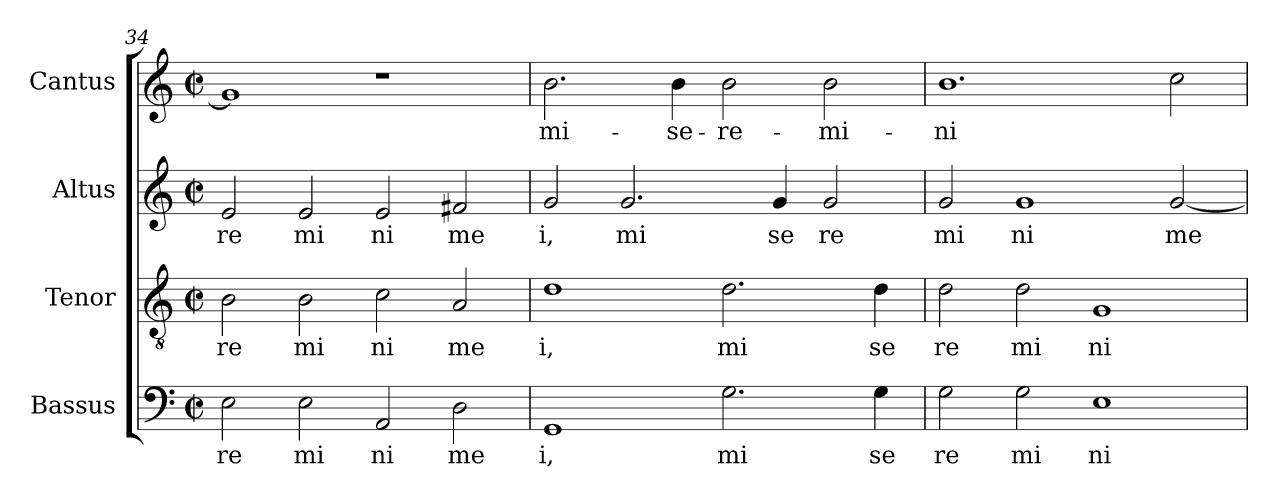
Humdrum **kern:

**kern	**text	**kern	**text	**kern	**text	**kern	**text
*part4	*part4	*part3	*part3	*part2	*part2	*part1	*part1
*staff4	*staff4	*staff3	*staff3	*staff2	*staff2	*staff1	*staff1
*I"Bassus	*	*I"Tenor	*	*I"Altus	*	*I"Cantus	*
*clefF4	*	*clefGv2	*	*clefG2	*	*clefG2	*
*M2/2	*	*M2/2	*	*M2/2	*	*M2/2	*
*met(c|)	*	*met(c|)	*	*met(c|)	*	*met(c|)	*
=34	=34	=34	=34	=34	=34	=34	=34
!	!LO:LY:b:cj	!	!LO:LY:b:cj	!	!LO:LY:b:cj	!	!
2E\	re	2B\	re	2e/	re	1g#]	.
!	!LO:LY:b:cj	!	!LO:LY:b:cj	!	!LO:LY:b:cj	!	!
2E\	mi	2B\	mi	2e/	mi	.	.
!	!LO:LY:b:cj	!	!LO:LY:b:cj	!	!LO:LY:b:cj	!	!
2AA/	ni	2c\	ni	2e/	ni	1r	.
!	!LO:LY:b:cj	!	!LO:LY:b:cj	!	!LO:LY:b:cj	!	!
2D\	me	2A/	me	2f#X/	me	.	.
=35	=35	=35	=35	=35	=35	=35	=35
!	!LO:LY:b:cj	!	!LO:LY:b:cj	!	!LO:LY:b:cj	!	!LO:LY:b:cj
1GG	i,	1d	i,	2g/	i,	2.b\	mi-
!	!	!	!	!	!LO:LY:b:cj	!	!
.	.	.	.	2.g/	mi	.	.
!	!	!	!	!	!	!	!LO:LY:b:cj
.	.	.	.	.	.	4b\	-se-
!	!LO:LY:b:cj	!	!LO:LY:b:cj	!	!	!	!LO:LY:b:cj
2.G\	mi	2.d\	mi	.	.	2b\	-re-
!	!	!	!	!	!LO:LY:b:cj	!	!
.	.	.	.	4g/	se	.	.
!	!	!	!	!	!LO:LY:b:cj	!	!LO:LY:b:cj
.	.	.	.	2g/	re	2b\	-mi-
!	!LO:LY:b:cj	!	!LO:LY:b:cj	!	!	!	!
4G\	se	4d\	se	.	.	.	.
=36	=36	=36	=36	=36	=36	=36	=36
!	!LO:LY:b:cj	!	!LO:LY:b:cj	!	!LO:LY:b:cj	!	!LO:LY:b:cj
2G\	re	2d\	re	2g/	mi	1.b	-ni
!	!LO:LY:b:cj	!	!LO:LY:b:cj	!	!LO:LY:b:cj	!	!
2G\	mi	2d\	mi	1g	ni	.	.
!	!LO:LY:b:cj	!	!LO:LY:b:cj	!	!	!	!
1E	ni	1G	ni	.	.	.	.
!	!	!	!	!	!LO:LY:b	!	!
.	.	.	.	[<2g/	me	2cc\	.
=	=	=	=	=	=	=	=
*-	*-	*-	*-	*-	*-	*-	*-
